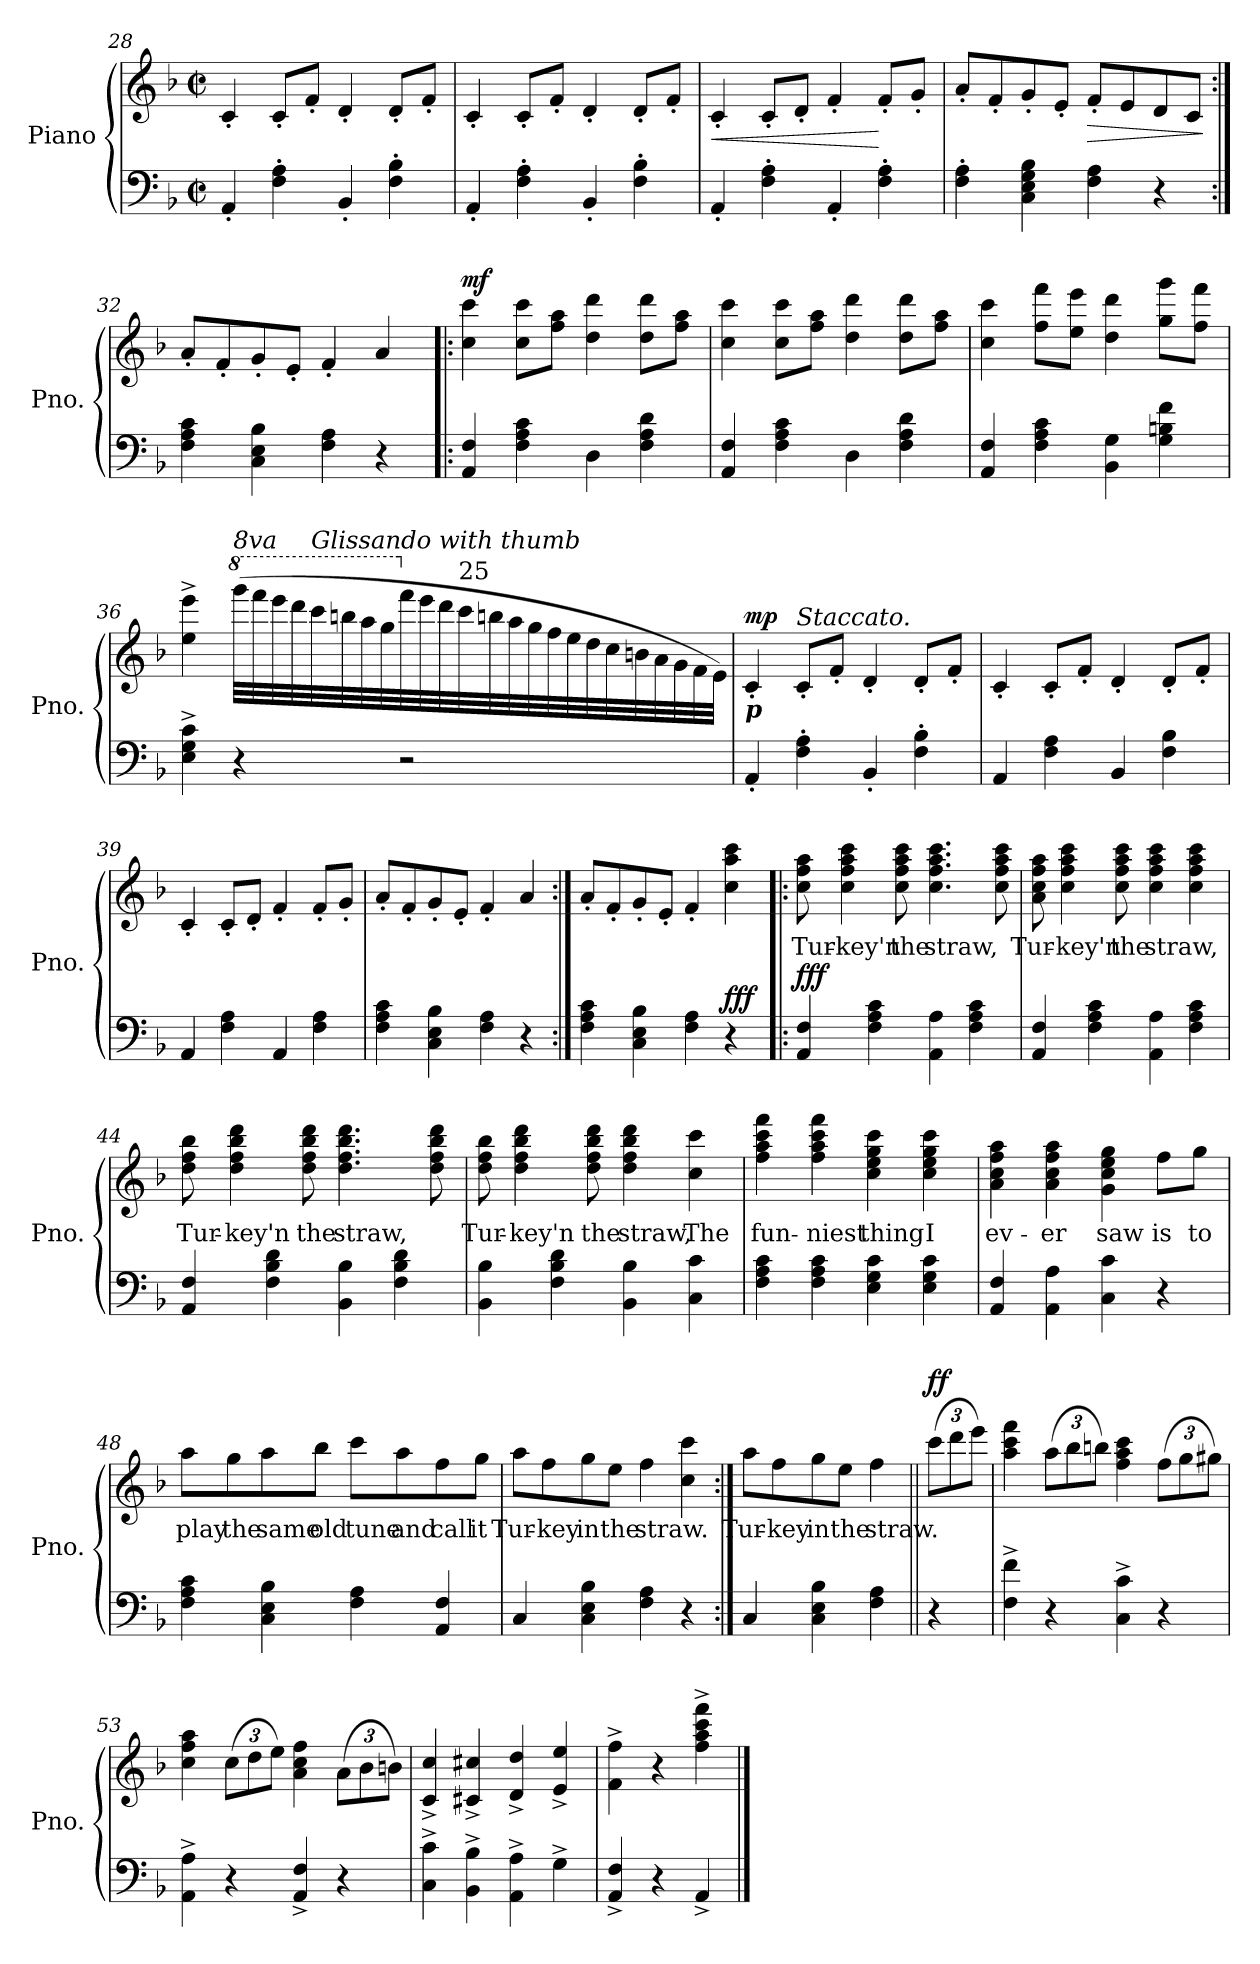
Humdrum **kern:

**kern	**kern	**text	**dynam
*part1	*part1	*part1	*part1
*staff2	*staff1	*staff1	*staff1/2
*I"Piano	*	*	*
*I'Pno.	*	*	*
*clefF4	*clefG2	*	*
*k[b-]	*k[b-]	*	*
*M2/2	*M2/2	*	*
*met(c|)	*met(c|)	*	*
=28	=28	=28	=28
4AA'/	4c'/	.	.
4F\' 4A\'	8c'/L	.	.
.	8f'/J	.	.
4BB-'/	4d'/	.	.
4F\' 4B-\'	8d'/L	.	.
.	8f'/J	.	.
=29	=29	=29	=29
4AA'/	4c'/	.	.
4F\' 4A\'	8c'/L	.	.
.	8f'/J	.	.
4BB-'/	4d'/	.	.
4F\' 4B-\'	8d'/L	.	.
.	8f'/J	.	.
=30	=30	=30	=30
!	!	!	!LO:HP:b
4AA'/	4c'/	.	<
4F\' 4A\'	8c'/L	.	.
.	8d'/J	.	.
4AA'/	4f'/	.	.
4F\' 4A\'	8f'/L	.	[
.	8g'/J	.	.
=31	=31	=31	=31
4F\' 4A\'	8a'/L	.	.
.	8f'/	.	.
4C\ 4E\ 4G\ 4B-\	8g'/	.	.
.	8e'/J	.	.
!	!	!	!LO:HP:b
4F\ 4A\	8f'/L	.	>
.	8e/	.	.
4r	8d/	.	.
.	8c/J	.	.
.	.	.	]
=32:|!	=32:|!	=32:|!	=32:|!
4F\ 4A\ 4c\	8a'/L	.	.
.	8f'/	.	.
4C\ 4E\ 4B-\	8g'/	.	.
.	8e'/J	.	.
4F\ 4A\	4f'/	.	.
4r	4a/	.	.
!!LO:LB:g=z
=33!|:	=33!|:	=33!|:	=33!|:
!	!	!	!LO:DY:b
4AA/ 4F/	4cc\ 4ccc\	.	mf
4F\ 4A\ 4c\	8cc\ 8ccc\L	.	.
.	8ff\ 8aa\J	.	.
4D\	4dd\ 4ddd\	.	.
4F\ 4A\ 4d\	8dd\ 8ddd\L	.	.
.	8ff\ 8aa\J	.	.
=34	=34	=34	=34
4AA/ 4F/	4cc\ 4ccc\	.	.
4F\ 4A\ 4c\	8cc\ 8ccc\L	.	.
.	8ff\ 8aa\J	.	.
4D\	4dd\ 4ddd\	.	.
4F\ 4A\ 4d\	8dd\ 8ddd\L	.	.
.	8ff\ 8aa\J	.	.
=35	=35	=35	=35
4AA/ 4F/	4cc\ 4ccc\	.	.
4F\ 4A\ 4c\	8ff\ 8fff\L	.	.
.	8ee\ 8eee\J	.	.
4BB-\ 4G\	4dd\ 4ddd\	.	.
4G\ 4Bn\ 4f\	8gg\ 8ggg\L	.	.
.	8ff\ 8fff\J	.	.
!!LO:PB:g=z
=36	=36	=36	=36
4E\^ 4G\^ 4c\^	4ee\^ 4eee\^	.	.
*	*8va	*	*
!	!LO:TX:a:i:t=8va	!	!
4r	(>32gggg\LLL	.	.
.	32ffff\	.	.
.	32eeee\	.	.
.	32dddd\	.	.
!	!LO:TX:a:i:t=Glissando  with thumb	!	!
.	32cccc\	.	.
.	32bbbn\	.	.
.	32aaa\	.	.
.	32ggg\	.	.
*	*X8va	*	*
2r	32fff\	.	.
.	32eee\	.	.
.	32ddd\	.	.
!	!LO:TX:a:t=25	!	!
.	32ccc\	.	.
.	32bbn\	.	.
.	32aa\	.	.
.	32gg\	.	.
.	32ff\	.	.
.	32ee\	.	.
.	32dd\	.	.
.	32cc\	.	.
.	32bn\	.	.
.	32a\	.	.
.	32g\	.	.
.	32f\	.	.
.	32e\JJJ)	.	.
=37	=37	=37	=37
!	!LO:TX:b:Bi:t=p	!	!
!	!	!	!LO:DY:b=2
4AA'/	4c'/	.	mp
!	!LO:TX:i:t=Staccato.	!	!
4F\' 4A\'	8c'/L	.	.
.	8f'/J	.	.
4BB-'/	4d'/	.	.
4F\' 4B-\'	8d'/L	.	.
.	8f'/J	.	.
=38	=38	=38	=38
4AA/	4c'/	.	.
4F\ 4A\	8c'/L	.	.
.	8f'/J	.	.
4BB-/	4d'/	.	.
4F\ 4B-\	8d'/L	.	.
.	8f'/J	.	.
!!LO:LB:g=z
=39	=39	=39	=39
4AA/	4c'/	.	.
4F\ 4A\	8c'/L	.	.
.	8d'/J	.	.
4AA/	4f'/	.	.
4F\ 4A\	8f'/L	.	.
.	8g'/J	.	.
=40	=40	=40	=40
4F\ 4A\ 4c\	8a'/L	.	.
.	8f'/	.	.
4C\ 4E\ 4B-\	8g'/	.	.
.	8e'/J	.	.
4F\ 4A\	4f'/	.	.
4r	4a/	.	.
=41:|!	=41:|!	=41:|!	=41:|!
4F\ 4A\ 4c\	8a'/L	.	.
.	8f'/	.	.
4C\ 4E\ 4B-\	8g'/	.	.
.	8e'/J	.	.
4F\ 4A\	4f'/	.	.
!	!	!	!LO:DY:a=2
4r	4cc\ 4aa\ 4ccc\	.	fff
=42!|:	=42!|:	=42!|:	=42!|:
!	!	!LO:LY:b	!LO:DY:a=2
4AA/ 4F/	8cc\ 8ff\ 8aa\	Tur-	fff
!	!	!LO:LY:b	!
.	4cc\ 4ff\ 4aa\ 4ccc\	-key'n	.
4F\ 4A\ 4c\	.	.	.
!	!	!LO:LY:b	!
.	8cc\ 8ff\ 8aa\ 8ccc\	the	.
!	!	!LO:LY:b	!
4AA\ 4A\	4.cc\ 4.ff\ 4.aa\ 4.ccc\	straw,	.
4F\ 4A\ 4c\	.	.	.
.	8cc\ 8ff\ 8aa\ 8ccc\	.	.
=43	=43	=43	=43
!	!	!LO:LY:b	!
4AA/ 4F/	8a\ 8cc\ 8ff\ 8aa\	Tur-	.
!	!	!LO:LY:b	!
.	4cc\ 4ff\ 4aa\ 4ccc\	-key'n	.
4F\ 4A\ 4c\	.	.	.
!	!	!LO:LY:b	!
.	8cc\ 8ff\ 8aa\ 8ccc\	the	.
!	!	!LO:LY:b	!
4AA\ 4A\	4cc\ 4ff\ 4aa\ 4ccc\	straw,	.
4F\ 4A\ 4c\	4cc\ 4ff\ 4aa\ 4ccc\	.	.
!!LO:LB:g=z
=44	=44	=44	=44
!	!	!LO:LY:b	!
4AA/ 4F/	8dd\ 8ff\ 8bb-\	Tur-	.
!	!	!LO:LY:b	!
.	4dd\ 4ff\ 4bb-\ 4ddd\	-key'n	.
4F\ 4B-\ 4d\	.	.	.
!	!	!LO:LY:b	!
.	8dd\ 8ff\ 8bb-\ 8ddd\	the	.
!	!	!LO:LY:b	!
4BB-\ 4B-\	4.dd\ 4.ff\ 4.bb-\ 4.ddd\	straw,	.
4F\ 4B-\ 4d\	.	.	.
.	8dd\ 8ff\ 8bb-\ 8ddd\	.	.
=45	=45	=45	=45
!	!	!LO:LY:b	!
4BB-\ 4B-\	8dd\ 8ff\ 8bb-\	Tur-	.
!	!	!LO:LY:b	!
.	4dd\ 4ff\ 4bb-\ 4ddd\	-key'n	.
4F\ 4B-\ 4d\	.	.	.
!	!	!LO:LY:b	!
.	8dd\ 8ff\ 8bb-\ 8ddd\	the	.
!	!	!LO:LY:b	!
4BB-\ 4B-\	4dd\ 4ff\ 4bb-\ 4ddd\	straw,	.
!	!	!LO:LY:b	!
4C\ 4c\	4cc\ 4ccc\	The	.
=46	=46	=46	=46
!	!	!LO:LY:b	!
4F\ 4A\ 4c\	4ff\ 4aa\ 4ccc\ 4fff\	fun-	.
!	!	!LO:LY:b	!
4F\ 4A\ 4c\	4ff\ 4aa\ 4ccc\ 4fff\	-niest	.
!	!	!LO:LY:b	!
4E\ 4G\ 4c\	4cc\ 4ee\ 4gg\ 4ccc\	thing	.
!	!	!LO:LY:b	!
4E\ 4G\ 4c\	4cc\ 4ee\ 4gg\ 4ccc\	I	.
=47	=47	=47	=47
!	!	!LO:LY:b	!
4AA/ 4F/	4a\ 4cc\ 4ff\ 4aa\	ev-	.
!	!	!LO:LY:b	!
4AA\ 4A\	4a\ 4cc\ 4ff\ 4aa\	-er	.
!	!	!LO:LY:b	!
4C\ 4c\	4g\ 4cc\ 4ee\ 4gg\	saw	.
!	!	!LO:LY:b	!
4r	8ff\L	is	.
!	!	!LO:LY:b	!
.	8gg\J	to	.
!!LO:LB:g=z
=48	=48	=48	=48
!	!	!LO:LY:b	!
4F\ 4A\ 4c\	8aa\L	play	.
!	!	!LO:LY:b	!
.	8gg\	the	.
!	!	!LO:LY:b	!
4C\ 4E\ 4B-\	8aa\	same	.
!	!	!LO:LY:b	!
.	8bb-\J	old	.
!	!	!LO:LY:b	!
4F\ 4A\	8ccc\L	tune	.
!	!	!LO:LY:b	!
.	8aa\	and	.
!	!	!LO:LY:b	!
4AA/ 4F/	8ff\	call	.
!	!	!LO:LY:b	!
.	8gg\J	it	.
=49	=49	=49	=49
!	!	!LO:LY:b	!
4C/	8aa\L	Tur-	.
!	!	!LO:LY:b	!
.	8ff\	-key	.
!	!	!LO:LY:b	!
4C\ 4E\ 4B-\	8gg\	in	.
!	!	!LO:LY:b	!
.	8ee\J	the	.
!	!	!LO:LY:b	!
4F\ 4A\	4ff\	straw.	.
4r	4cc\ 4ccc\	.	.
=50:|!	=50:|!	=50:|!	=50:|!
!	!	!LO:LY:b	!
4C/	8aa\L	Tur-	.
!	!	!LO:LY:b	!
.	8ff\	-key	.
!	!	!LO:LY:b	!
4C\ 4E\ 4B-\	8gg\	in	.
!	!	!LO:LY:b	!
.	8ee\J	the	.
!	!	!LO:LY:b	!
4F\ 4A\	4ff\	straw.	.
=51||	=51||	=51||	=51||
*	*Xbrackettup	*	*
!	!	!	!LO:DY:b
4r	(>12ccc\L	.	ff
.	12ddd\	.	.
.	12eee\J)	.	.
!!LO:LB:g=z
=52	=52	=52	=52
4F\^ 4f\^	4aa\ 4ccc\ 4fff\	.	.
4r	(>12aa\L	.	.
.	12bb-\	.	.
.	12bbn\J)	.	.
4C\^ 4c\^	4ff\ 4aa\ 4ccc\	.	.
4r	(>12ff\L	.	.
.	12gg\	.	.
.	12gg#X\J)	.	.
=53	=53	=53	=53
4AA\^ 4A\^	4cc\ 4ff\ 4aa\	.	.
4r	(>12cc\L	.	.
.	12dd\	.	.
.	12ee\J)	.	.
4AA/^ 4F/^	4a\ 4cc\ 4ff\	.	.
4r	(>12a\L	.	.
.	12b-\	.	.
.	12bn\J)	.	.
=54	=54	=54	=54
4C\^ 4c\^	4c/^ 4cc/^	.	.
4BB-\^ 4B-\^	4c#X/^ 4cc#X/^	.	.
4AA\^ 4A\^	4d/^ 4dd/^	.	.
4G^\	4e/^ 4ee/^	.	.
=55	=55	=55	=55
4AA/^ 4F/^	4f\^ 4ff\^	.	.
4r	4r	.	.
4AA^/	4ff\^ 4aa\^ 4ccc\^ 4fff\^	.	.
==	==	==	==
*-	*-	*-	*-
